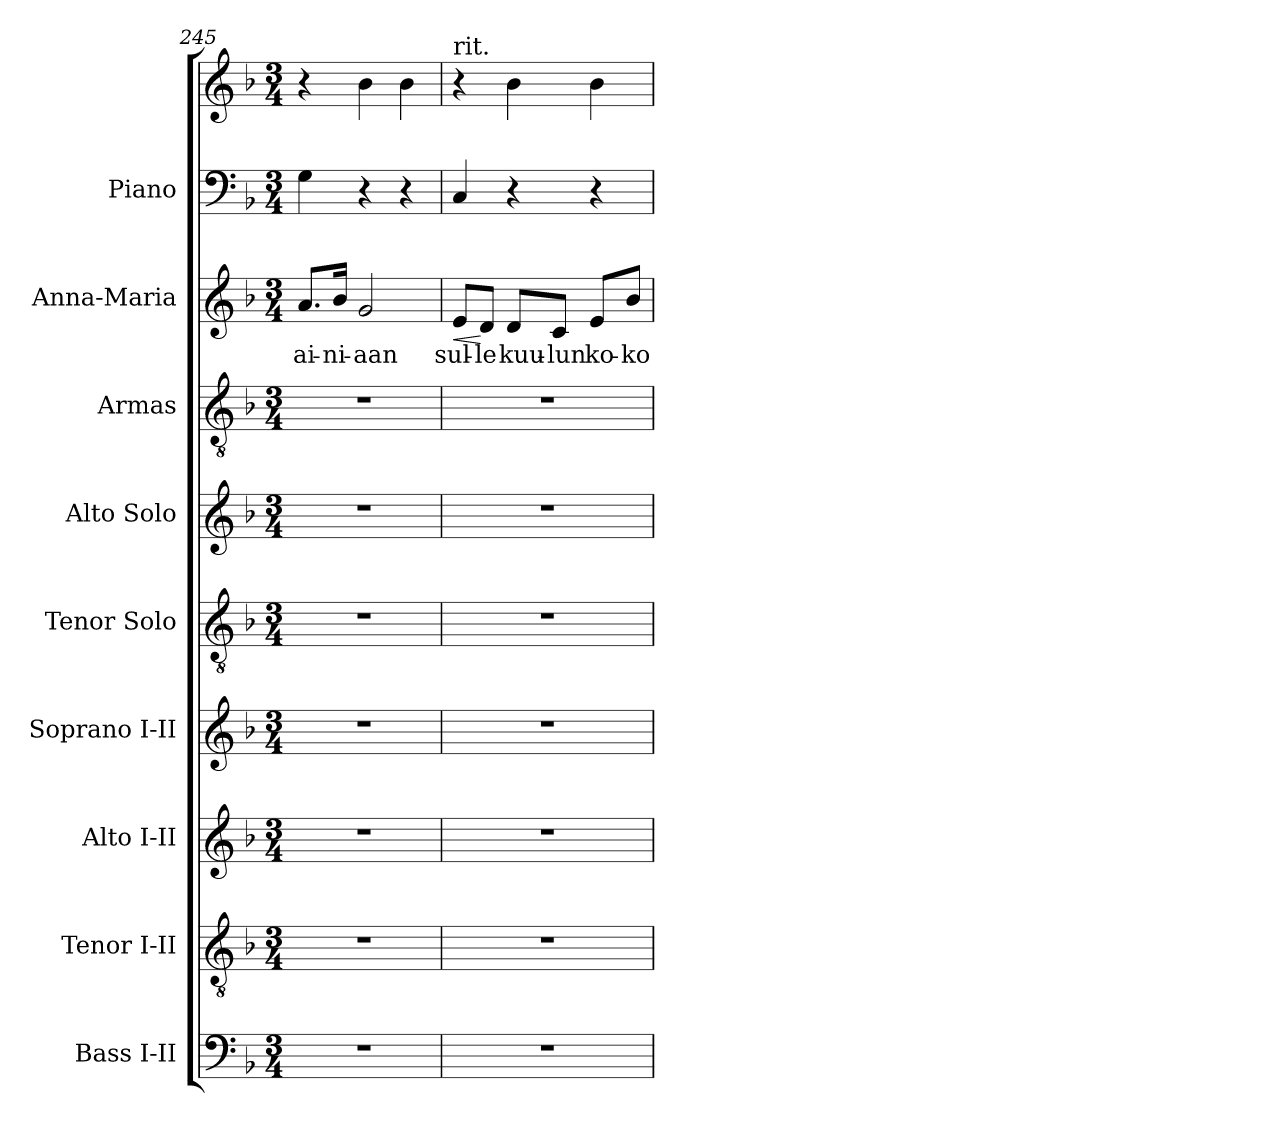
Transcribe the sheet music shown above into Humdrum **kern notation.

**kern	**kern	**kern	**kern	**kern	**kern	**kern	**kern	**text	**dynam	**kern	**kern
*part9	*part8	*part7	*part6	*part5	*part4	*part3	*part2	*part2	*part2	*part1	*part1
*staff10	*staff9	*staff8	*staff7	*staff6	*staff5	*staff4	*staff3	*staff3	*staff3	*staff2	*staff1
*I"Bass I-II	*I"Tenor I-II	*I"Alto I-II	*I"Soprano I-II	*I"Tenor Solo	*I"Alto Solo	*I"Armas	*I"Anna-Maria	*	*	*I"Piano	*
*I'B.	*I'T.	*I'A.	*I'S.	*I'T. Solo	*I'A. Solo	*I'Armas	*I'A-M	*	*	*I'Pno.	*
*clefF4	*clefGv2	*clefG2	*clefG2	*clefGv2	*clefG2	*clefGv2	*clefG2	*	*	*clefF4	*clefG2
*	*ITrd7c12	*	*	*ITrd7c12	*	*ITrd7c12	*	*	*	*	*
*k[b-]	*k[b-]	*k[b-]	*k[b-]	*k[b-]	*k[b-]	*k[b-]	*k[b-]	*	*	*k[b-]	*k[b-]
*F:	*F:	*F:	*F:	*F:	*F:	*F:	*F:	*	*	*F:	*F:
*M3/4	*M3/4	*M3/4	*M3/4	*M3/4	*M3/4	*M3/4	*M3/4	*	*	*M3/4	*M3/4
=245	=245	=245	=245	=245	=245	=245	=245	=245	=245	=245	=245
!LO:N:vis=1	!LO:N:vis=1	!LO:N:vis=1	!LO:N:vis=1	!LO:N:vis=1	!LO:N:vis=1	!LO:N:vis=1	!	!	!	!	!
!	!	!	!	!	!	!	!	!LO:LY:b:color=#000000	!	!	!
2.r	2.r	2.r	2.r	2.r	2.r	2.r	8.ai/L	ai-	.	4Gi\	4r
!	!	!	!	!	!	!	!	!LO:LY:b:color=#000000	!	!	!
.	.	.	.	.	.	.	16b-i/Jk	-ni-	.	.	.
!	!	!	!	!	!	!	!	!LO:LY:b:color=#000000	!	!	!
.	.	.	.	.	.	.	2gi/	-aan	.	4r	4b-i\
.	.	.	.	.	.	.	.	.	.	4r	4b-i\
!!LO:LB:g=z
=246	=246	=246	=246	=246	=246	=246	=246	=246	=246	=246	=246
!LO:N:vis=1	!LO:N:vis=1	!LO:N:vis=1	!LO:N:vis=1	!LO:N:vis=1	!LO:N:vis=1	!LO:N:vis=1	!	!	!	!	!
!	!	!	!	!	!	!	!	!	!	!	!LO:TX:t=rit.
!	!	!	!	!	!	!	!	!LO:LY:b:color=#000000	!LO:HP:b	!	!
2.r	2.r	2.r	2.r	2.r	2.r	2.r	8ei/L	sul-	<	4Ci/	4r
!	!	!	!	!	!	!	!	!LO:LY:b:color=#000000	!	!	!
.	.	.	.	.	.	.	8di/J	-le	[	.	.
!	!	!	!	!	!	!	!	!LO:LY:b:color=#000000	!	!	!
.	.	.	.	.	.	.	8di/L	kuu-	.	4r	4b-i\
!	!	!	!	!	!	!	!	!LO:LY:b:color=#000000	!	!	!
.	.	.	.	.	.	.	8ci/J	-lun	.	.	.
!	!	!	!	!	!	!	!	!LO:LY:b:color=#000000	!	!	!
.	.	.	.	.	.	.	8ei/L	ko-	.	4r	4b-i\
!	!	!	!	!	!	!	!	!LO:LY:b:color=#000000	!	!	!
.	.	.	.	.	.	.	8b-i/J	-ko-	.	.	.
=	=	=	=	=	=	=	=	=	=	=	=
*-	*-	*-	*-	*-	*-	*-	*-	*-	*-	*-	*-
